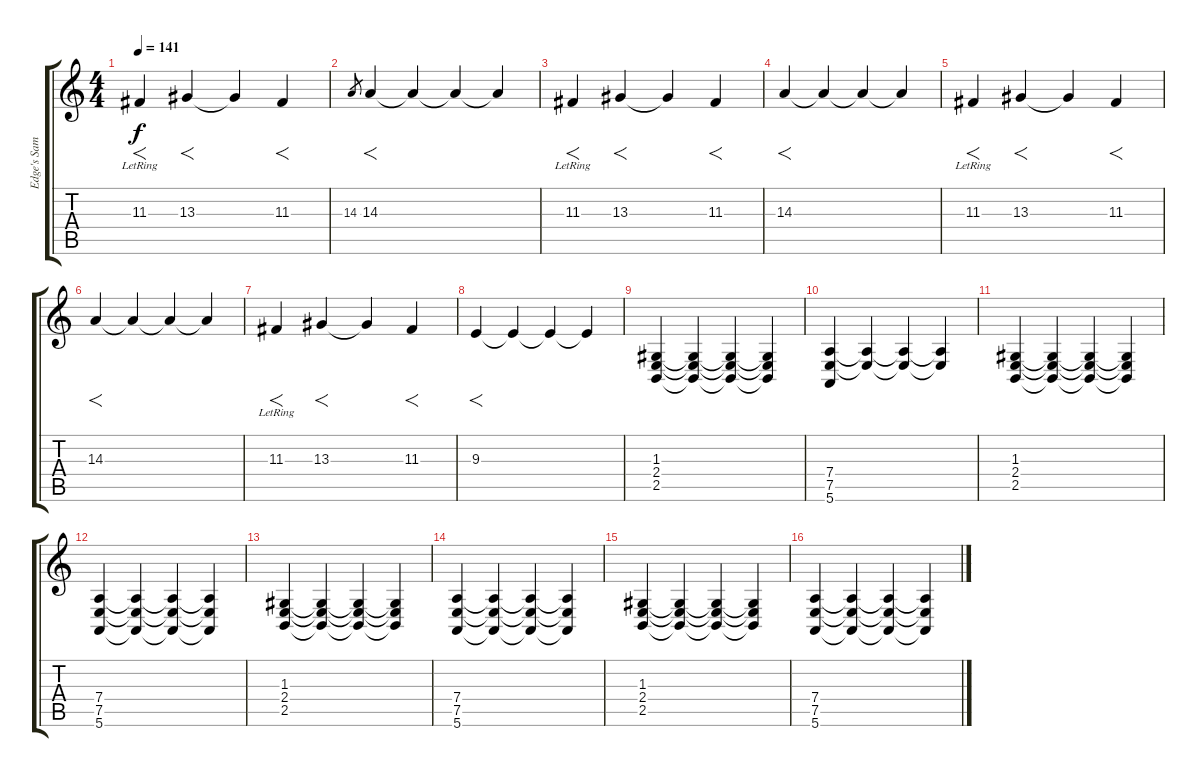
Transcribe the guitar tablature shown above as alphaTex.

\track ("Edge's Sampler I" "Edge's Sam") {instrument stringensemble1}
\staff {score tabs}
\tuning (E4 B3 G3 D3 A2 E2) {hide}
\ts (4 4)
\tempo 141
\clef g2
\ks c
11.3{lr}.4{f dy f instrument stringensemble1} 13.3.4{f} 13.3{t}.4 11.3.4{f} |
14.3.8{gr} 14.3.4{f} 14.3{t}.4 14.3{t}.4 14.3{t}.4 |
11.3{lr}.4{f} 13.3.4{f} 13.3{t}.4 11.3.4{f} |
14.3.4{f} 14.3{t}.4 14.3{t}.4 14.3{t}.4 |
11.3{lr}.4{f} 13.3.4{f} 13.3{t}.4 11.3.4{f} |
14.3.4{f} 14.3{t}.4 14.3{t}.4 14.3{t}.4 |
11.3{lr}.4{f} 13.3.4{f} 13.3{t}.4 11.3.4{f} |
9.3.4{f} 9.3{t}.4 9.3{t}.4 9.3{t}.4 |
(1.3 2.4 2.5).4{volume 9} (1.3{t} 2.4{t} 2.5{t}).4 (1.3{t} 2.4{t} 2.5{t}).4 (1.3{t} 2.4{t} 2.5{t}).4 |
(7.4 7.5 5.6).4 (7.4{t} 7.5{t}).4 (7.4{t} 7.5{t}).4 (7.4{t} 7.5{t}).4 |
(1.3 2.4 2.5).4 (1.3{t} 2.4{t} 2.5{t}).4 (1.3{t} 2.4{t} 2.5{t}).4 (1.3{t} 2.4{t} 2.5{t}).4 |
(7.4 7.5 5.6).4 (7.4{t} 7.5{t} 5.6{t}).4 (7.4{t} 7.5{t} 5.6{t}).4 (7.4{t} 7.5{t} 5.6{t}).4 |
(1.3 2.4 2.5).4 (1.3{t} 2.4{t} 2.5{t}).4 (1.3{t} 2.4{t} 2.5{t}).4 (1.3{t} 2.4{t} 2.5{t}).4 |
(7.4 7.5 5.6).4 (7.4{t} 7.5{t} 5.6{t}).4 (7.4{t} 7.5{t} 5.6{t}).4 (7.4{t} 7.5{t} 5.6{t}).4 |
(1.3 2.4 2.5).4 (1.3{t} 2.4{t} 2.5{t}).4 (1.3{t} 2.4{t} 2.5{t}).4 (1.3{t} 2.4{t} 2.5{t}).4 |
(7.4 7.5 5.6).4 (7.4{t} 7.5{t} 5.6{t}).4 (7.4{t} 7.5{t} 5.6{t}).4 (7.4{t} 7.5{t} 5.6{t}).4
